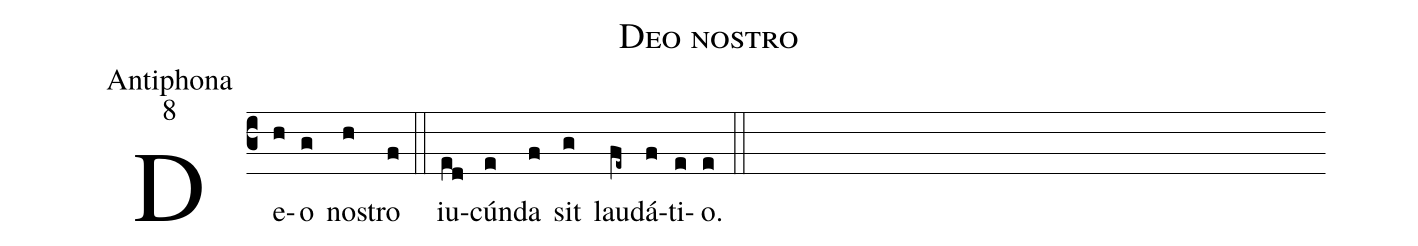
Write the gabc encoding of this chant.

name:Deo nostro;
office-part:Antiphona;
mode:8;
%%
(c3) De(h)o(g) no(h)stro(f) (::)
iu(ed)cún(e)da(f) sit(g) lau(fe~)dá(f)ti(e)o.(e) (::)
